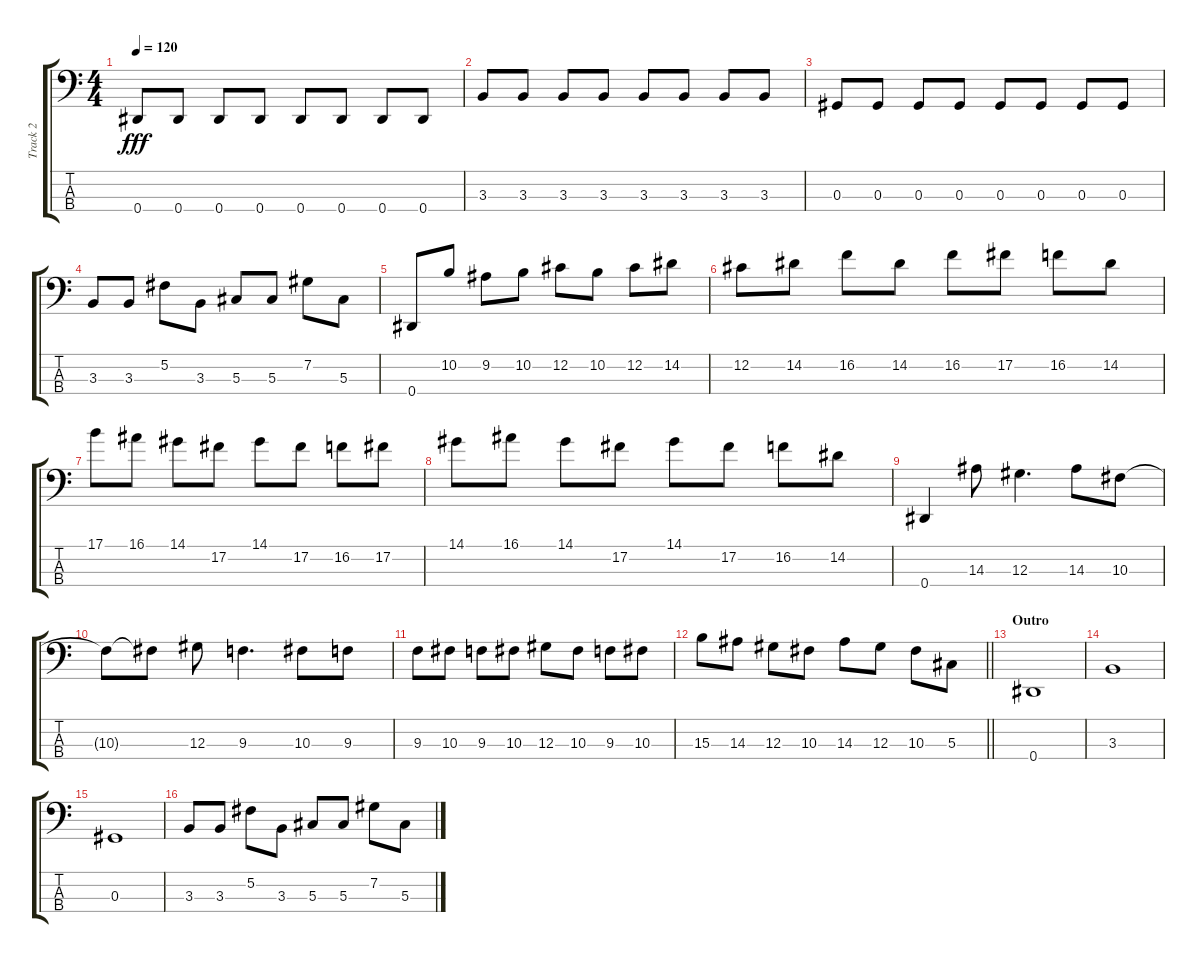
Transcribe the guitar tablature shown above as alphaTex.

\track ("Track 2" "Track 2") {instrument electricbassfinger}
\staff {score tabs}
\tuning (Gb2 Db2 Ab1 Eb1) {hide}
\ts (4 4)
\tempo 120
\clef f4
\ks c
0.4.8{dy fff} 0.4.8 0.4.8 0.4.8 0.4.8 0.4.8 0.4.8 0.4.8 |
3.3.8 3.3.8 3.3.8 3.3.8 3.3.8 3.3.8 3.3.8 3.3.8 |
0.3.8 0.3.8 0.3.8 0.3.8 0.3.8 0.3.8 0.3.8 0.3.8 |
3.3.8 3.3.8 5.2.8 3.3.8 5.3.8 5.3.8 7.2.8 5.3.8 |
0.4.8 10.2.8 9.2.8 10.2.8 12.2.8 10.2.8 12.2.8 14.2.8 |
12.2.8 14.2.8 16.2.8 14.2.8 16.2.8 17.2.8 16.2.8 14.2.8 |
17.1.8 16.1.8 14.1.8 17.2.8 14.1.8 17.2.8 16.2.8 17.2.8 |
14.1.8 16.1.8 14.1.8 17.2.8 14.1.8 17.2.8 16.2.8 14.2.8 |
0.4.4 14.3.8 12.3.4{d} 14.3.8 10.3.8 |
10.3{t}.8 10.3{t}.8 12.3.8 9.3.4{d} 10.3.8 9.3.8 |
9.3.8 10.3.8 9.3.8 10.3.8 12.3.8 10.3.8 9.3.8 10.3.8 |
\barLineRight lightlight
15.3.8 14.3.8 12.3.8 10.3.8 14.3.8 12.3.8 10.3.8 5.3.8 |
\section ("" "Outro")
0.4.1 |
3.3.1 |
0.3.1 |
3.3.8 3.3.8 5.2.8 3.3.8 5.3.8 5.3.8 7.2.8 5.3.8
